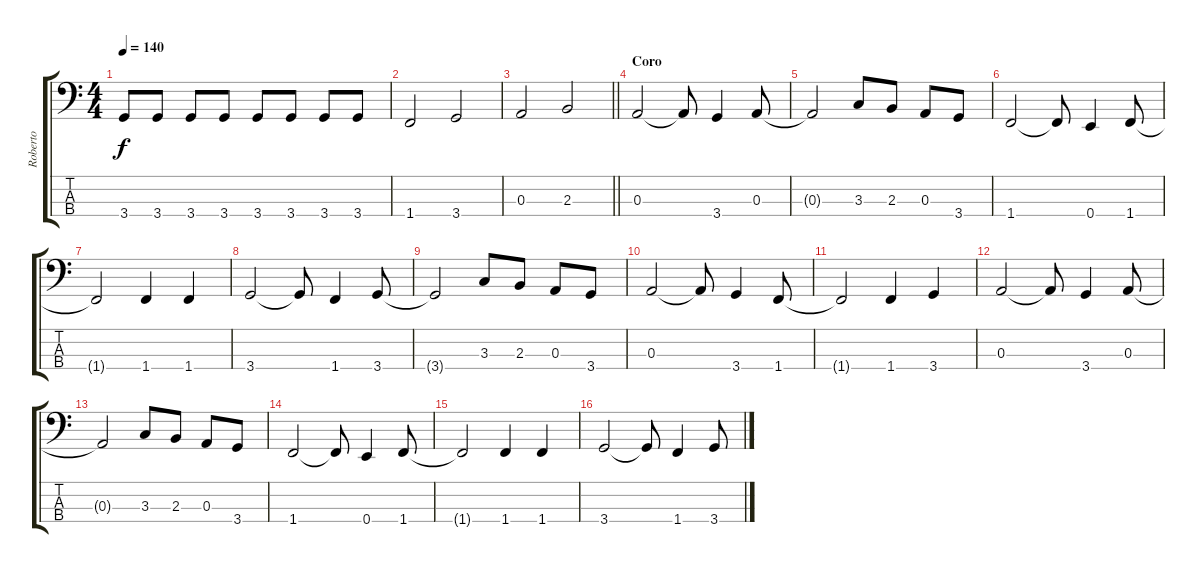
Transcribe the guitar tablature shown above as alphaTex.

\track ("Roberto" "Roberto") {instrument electricbassfinger}
\staff {score tabs}
\tuning (G2 D2 A1 E1) {hide}
\ts (4 4)
\tempo 140
\clef f4
\ks c
3.4.8{dy f} 3.4.8 3.4.8 3.4.8 3.4.8 3.4.8 3.4.8 3.4.8 |
1.4.2 3.4.2 |
\barLineRight lightlight
0.3.2 2.3.2 |
\section ("" "Coro")
0.3.2 0.3{t}.8 3.4.4 0.3.8 |
0.3{t}.2 3.3.8 2.3.8 0.3.8 3.4.8 |
1.4.2 1.4{t}.8 0.4.4 1.4.8 |
1.4{t}.2 1.4.4 1.4.4 |
3.4.2 3.4{t}.8 1.4.4 3.4.8 |
3.4{t}.2 3.3.8 2.3.8 0.3.8 3.4.8 |
0.3.2 0.3{t}.8 3.4.4 1.4.8 |
1.4{t}.2 1.4.4 3.4.4 |
0.3.2 0.3{t}.8 3.4.4 0.3.8 |
0.3{t}.2 3.3.8 2.3.8 0.3.8 3.4.8 |
1.4.2 1.4{t}.8 0.4.4 1.4.8 |
1.4{t}.2 1.4.4 1.4.4 |
3.4.2 3.4{t}.8 1.4.4 3.4.8
